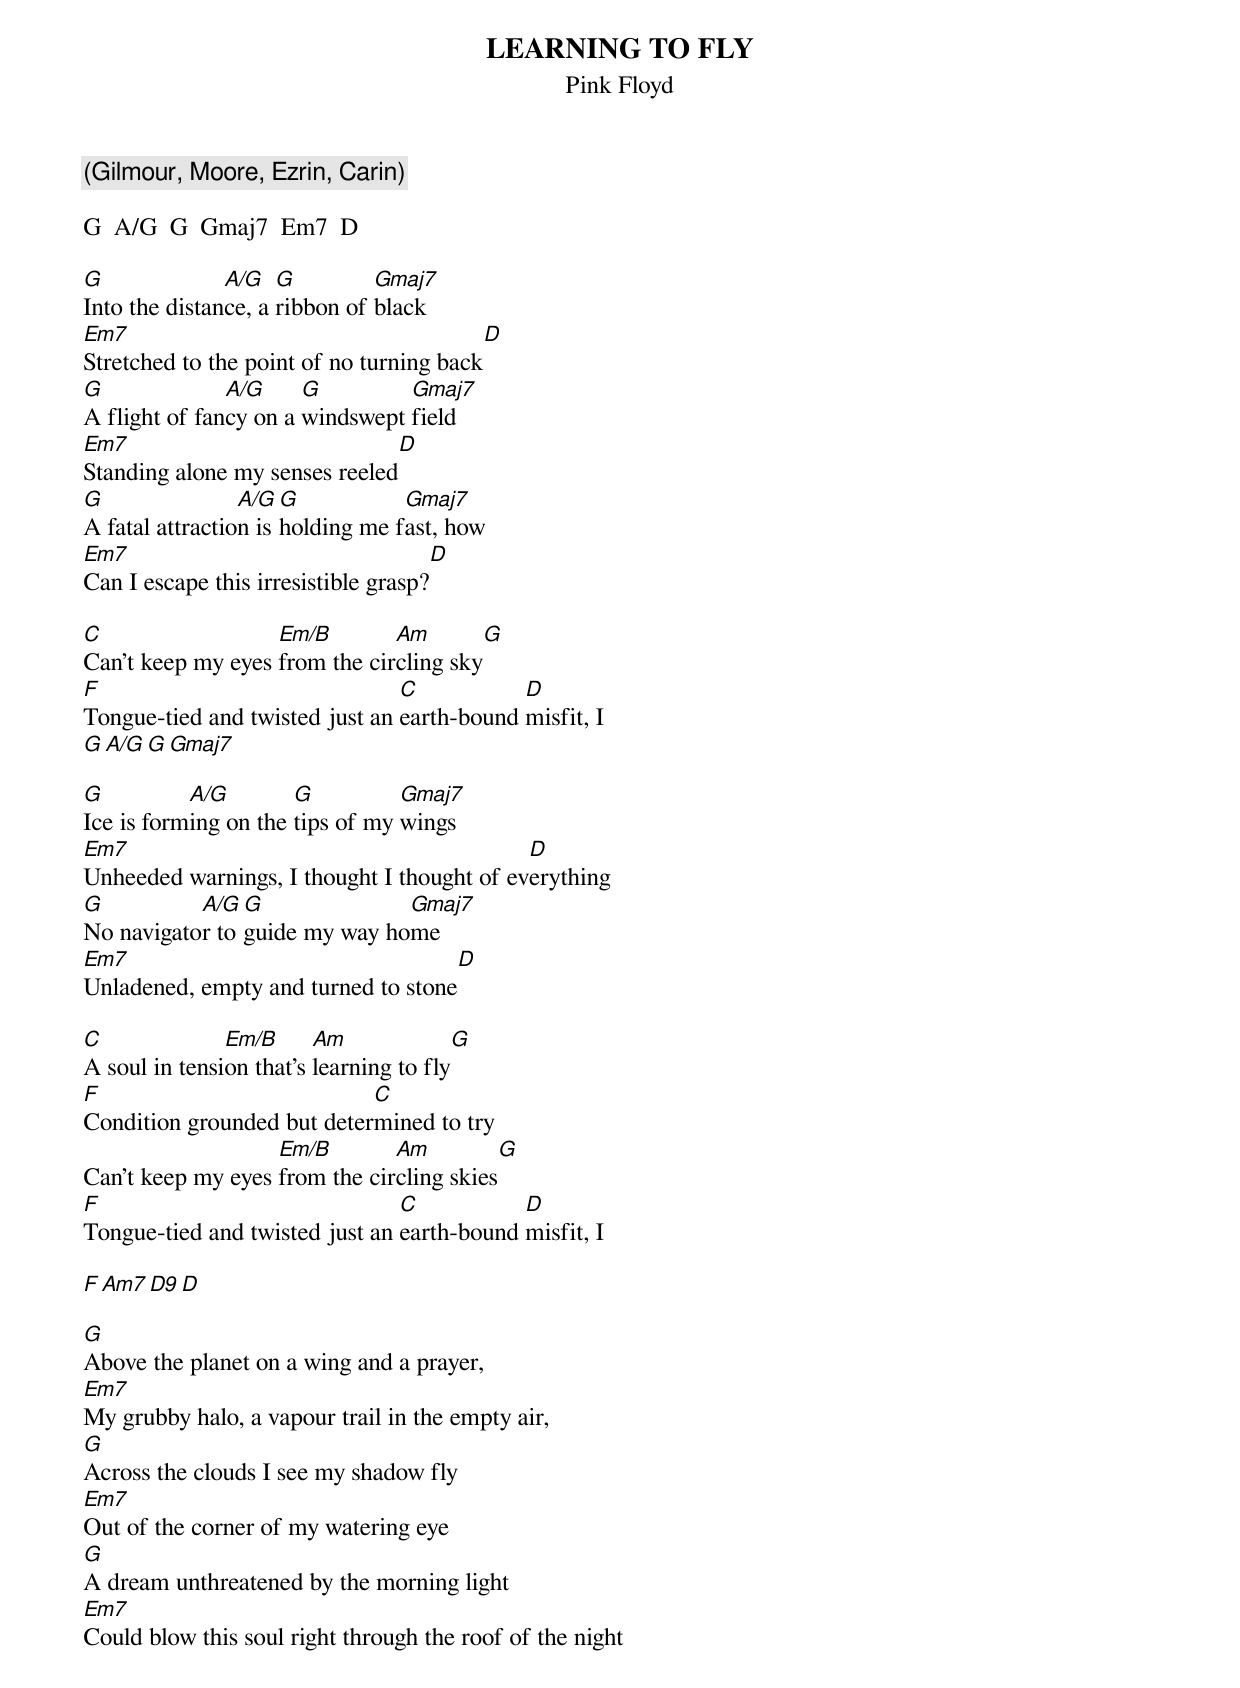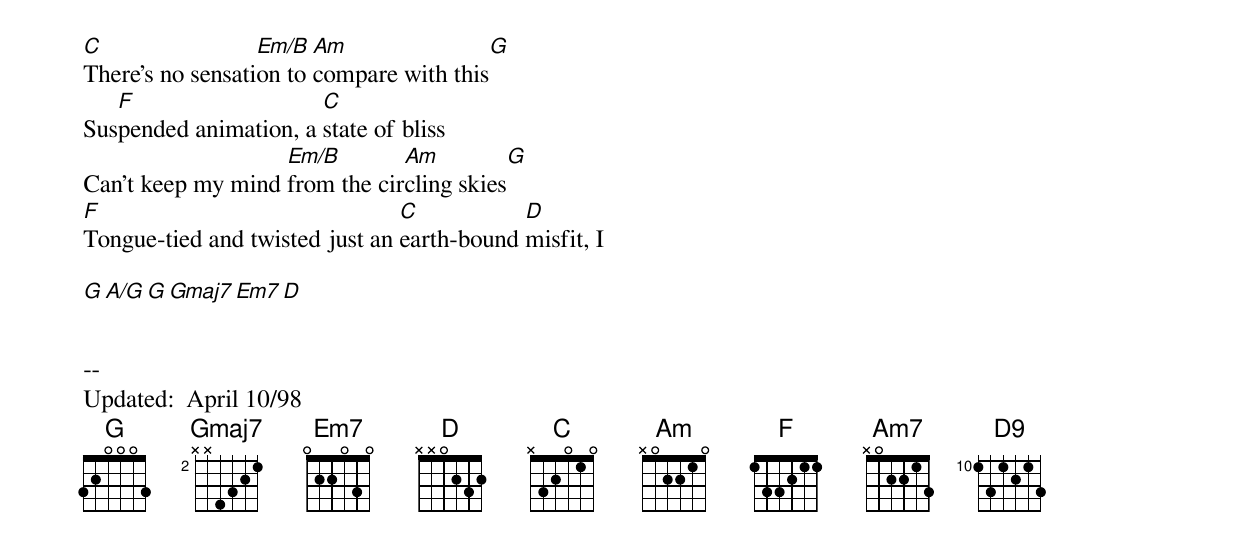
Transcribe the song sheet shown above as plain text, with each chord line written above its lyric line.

LEARNING TO FLY
Pink Floyd
(Gilmour, Moore, Ezrin, Carin)

G  A/G  G  Gmaj7  Em7  D

G              A/G   G         Gmaj7
Into the distance, a ribbon of black
Em7                                       D
Stretched to the point of no turning back
G              A/G     G         Gmaj7
A flight of fancy on a windswept field
Em7                              D
Standing alone my senses reeled
G                A/G  G           Gmaj7
A fatal attraction is holding me fast, how
Em7                                    D
Can I escape this irresistible grasp?

C                  Em/B        Am         G
Can't keep my eyes from the circling sky
F                               C           D
Tongue-tied and twisted just an earth-bound misfit, I
G  A/G  G  Gmaj7

G          A/G        G          Gmaj7
Ice is forming on the tips of my wings
Em7                                         D
Unheeded warnings, I thought I thought of everything
G          A/G  G              Gmaj7
No navigator to guide my way home
Em7                                  D
Unladened, empty and turned to stone

C              Em/B      Am               G
A soul in tension that's learning to fly
F                           C
Condition grounded but determined to try
                   Em/B        Am           G
Can't keep my eyes from the circling skies
F                               C           D
Tongue-tied and twisted just an earth-bound misfit, I

F  Am7  D9  D

G
Above the planet on a wing and a prayer,
Em7
My grubby halo, a vapour trail in the empty air,
G
Across the clouds I see my shadow fly
Em7
Out of the corner of my watering eye
G
A dream unthreatened by the morning light
Em7
Could blow this soul right through the roof of the night

C                 Em/B  Am                 G
There's no sensation to compare with this
   F                   C
Suspended animation, a state of bliss
                   Em/B        Am          G
Can't keep my mind from the circling skies
F                               C           D
Tongue-tied and twisted just an earth-bound misfit, I

G  A/G  G  Gmaj7  Em7  D


--
Updated:  April 10/98
